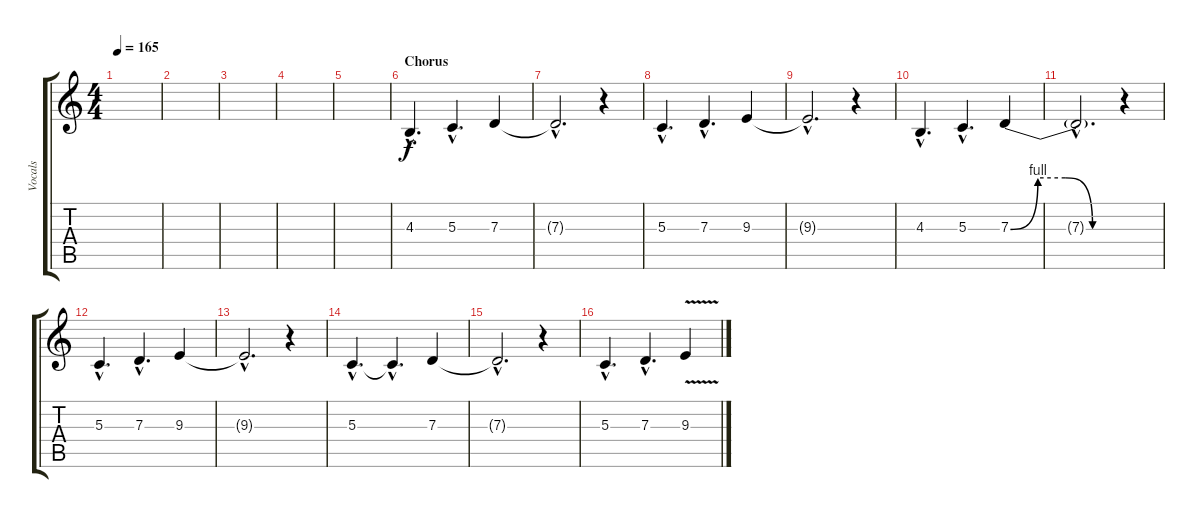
\track ("Vocals" "Vocals") {instrument lead2sawtooth}
\staff {score tabs}
\tuning (E4 B3 G3 D3 A2 E2) {hide}
\ts (4 4)
\tempo 165
\clef g2
\ks c
|
|
|
|
|
\section ("" "Chorus")
4.3{hac}.4{d} 5.3{hac}.4{d} 7.3.4 |
7.3{hac t}.2{d} r.4 |
5.3{hac}.4{d} 7.3{hac}.4{d} 9.3.4 |
9.3{hac t}.2{d} r.4 |
4.3{hac}.4{d} 5.3{hac}.4{d} 7.3{be (custom 0 0 15 4 30 4 45 0 60 0)}.4 |
7.3{hac t}.2{d} r.4 |
5.3{hac}.4{d} 7.3{hac}.4{d} 9.3.4 |
9.3{hac t}.2{d} r.4 |
5.3{hac}.4{d} 5.3{hac t}.4{d} 7.3.4 |
7.3{hac t}.2{d} r.4 |
5.3{hac}.4{d} 7.3{hac}.4{d} 9.3{v}.4
